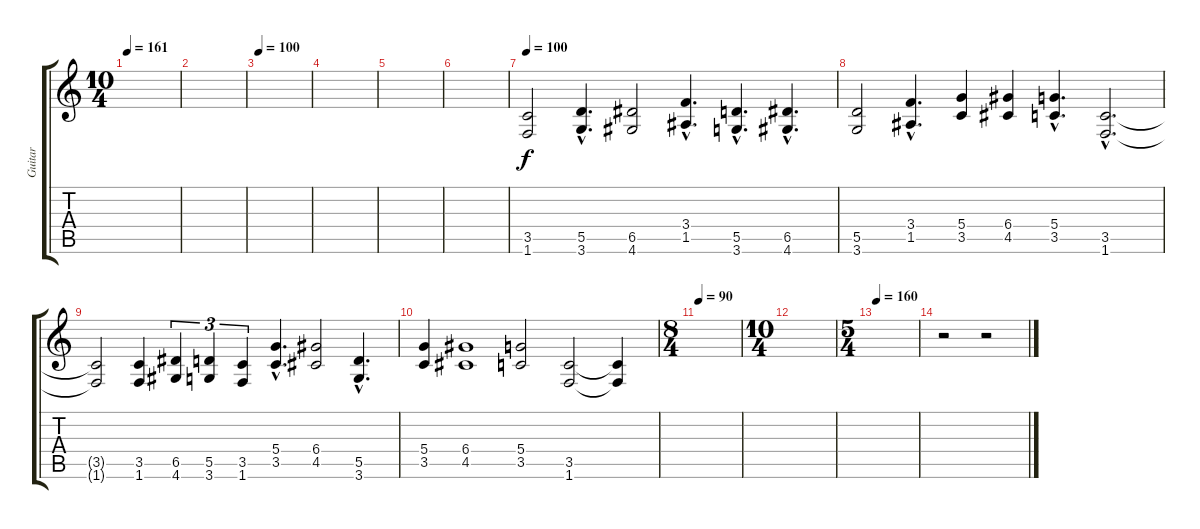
\track ("Guitar" "Guitar") {instrument distortionguitar}
\staff {score tabs}
\tuning (E4 B3 G3 D3 A2 E2) {hide}
\ts (10 4)
\tempo 161
\clef g2
\ks c
|
|
\tempo 100
|
|
|
|
\tempo 100
(3.5 1.6).2 (5.5{hac} 3.6{hac}).4{d} (6.5 4.6).2 (3.4{hac} 1.5{hac}).4{d} (5.5{hac} 3.6{hac}).4{d} (6.5{hac} 4.6{hac}).4{d} |
(5.5 3.6).2 (3.4{hac} 1.5{hac}).4{d} (5.4 3.5).4 (6.4 4.5).4 (5.4{hac} 3.5{hac}).4{d} (3.5{hac} 1.6{hac}).2{d} |
(3.5{t} 1.6{t}).2 (3.5 1.6).4 (6.5 4.6).4{tu (3 2)} (5.5 3.6).4{tu (3 2)} (3.5 1.6).4{tu (3 2)} (5.4{hac} 3.5{hac}).4{d} (6.4 4.5).2 (5.5{hac} 3.6{hac}).4{d} |
(5.4 3.5).4 (6.4 4.5).1 (5.4 3.5).2 (3.5 1.6).2 (3.5{t} 1.6{t}).4 |
\ts (8 4)
\tempo 90
|
\ts (10 4)
|
\ts (5 4)
\tempo 160
|
r.2 r.2
